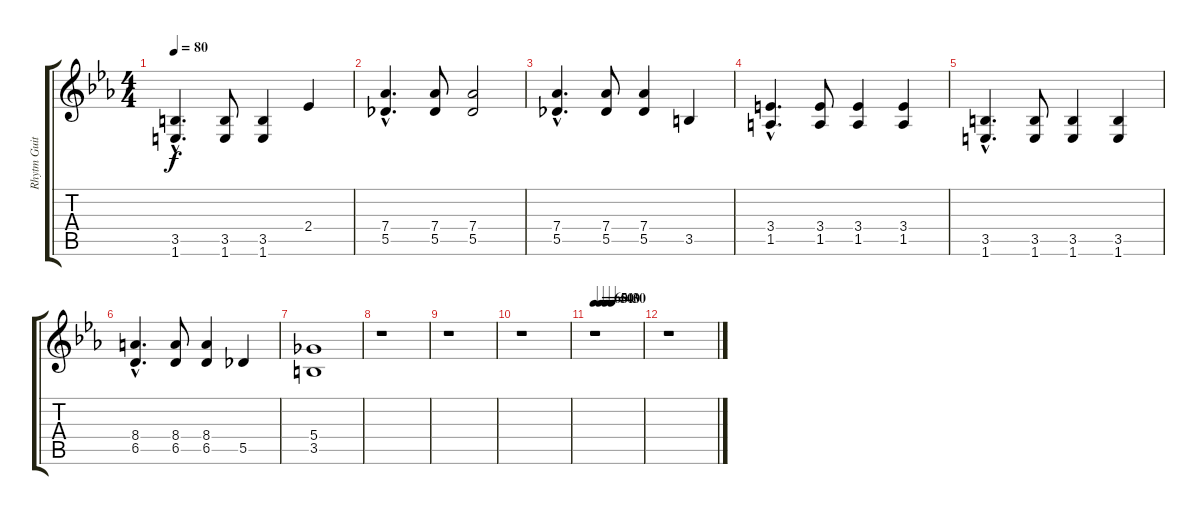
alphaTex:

\track ("Rhytm Guitar" "Rhytm Guit") {instrument distortionguitar}
\staff {score tabs}
\tuning (Eb4 Bb3 Gb3 Db3 Ab2 Eb2) {hide}
\ts (4 4)
\tempo 80
\clef g2
\ks eb
(3.5{hac} 1.6{hac}).4{d dy f} (3.5 1.6).8 (3.5 1.6).4 2.4.4 |
(7.4{hac} 5.5{hac}).4{d} (7.4 5.5).8 (7.4 5.5).2 |
(7.4{hac} 5.5{hac}).4{d} (7.4 5.5).8 (7.4 5.5).4 3.5.4 |
(3.4{hac} 1.5{hac}).4{d} (3.4 1.5).8 (3.4 1.5).4 (3.4 1.5).4 |
(3.5{hac} 1.6{hac}).4{d} (3.5 1.6).8 (3.5 1.6).4 (3.5 1.6).4 |
(8.4{hac} 6.5{hac}).4{d} (8.4 6.5).8 (8.4 6.5).4 5.5.4 |
(5.4 3.5).1 |
r.1 |
r.1 |
r.1 |
\tempo 60
\tempo (50 0.125)
\tempo (40 0.25)
\tempo (30 0.375)
r.1 |
r.1
